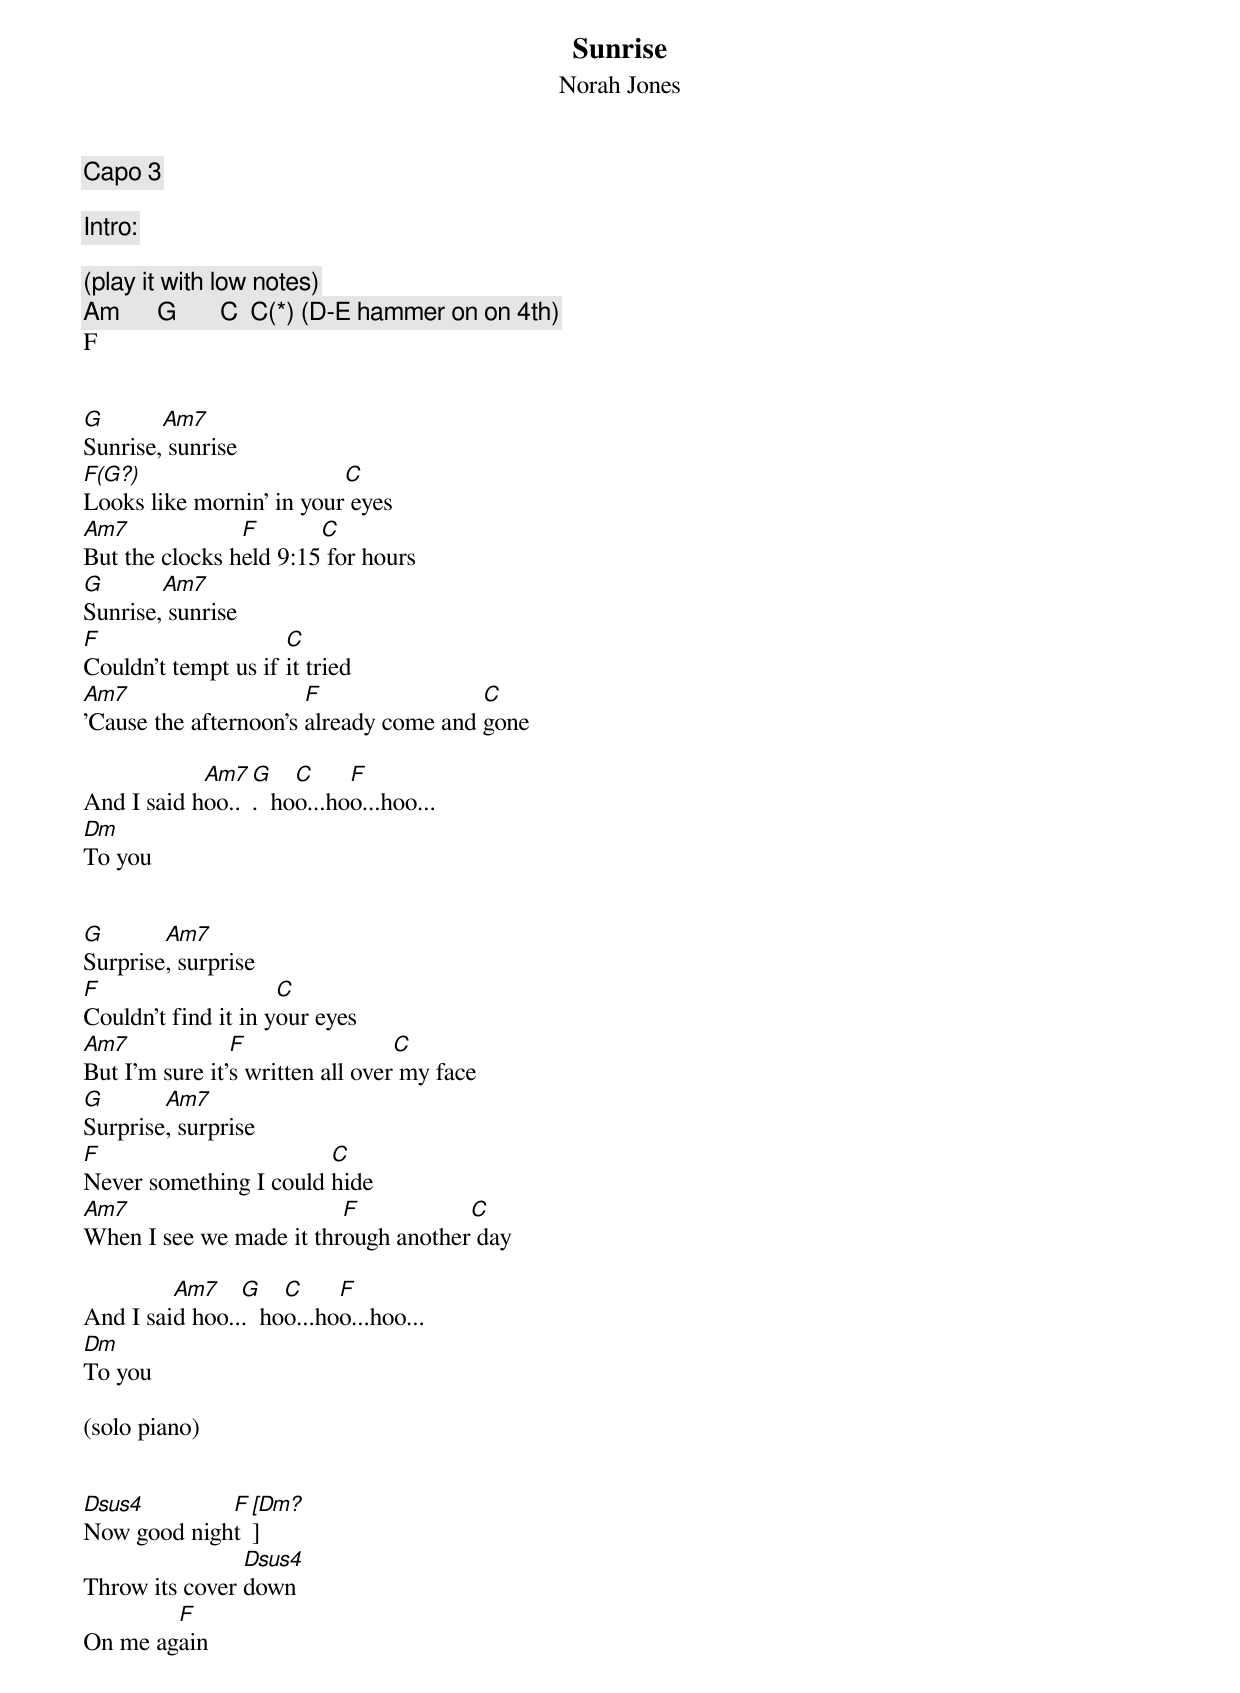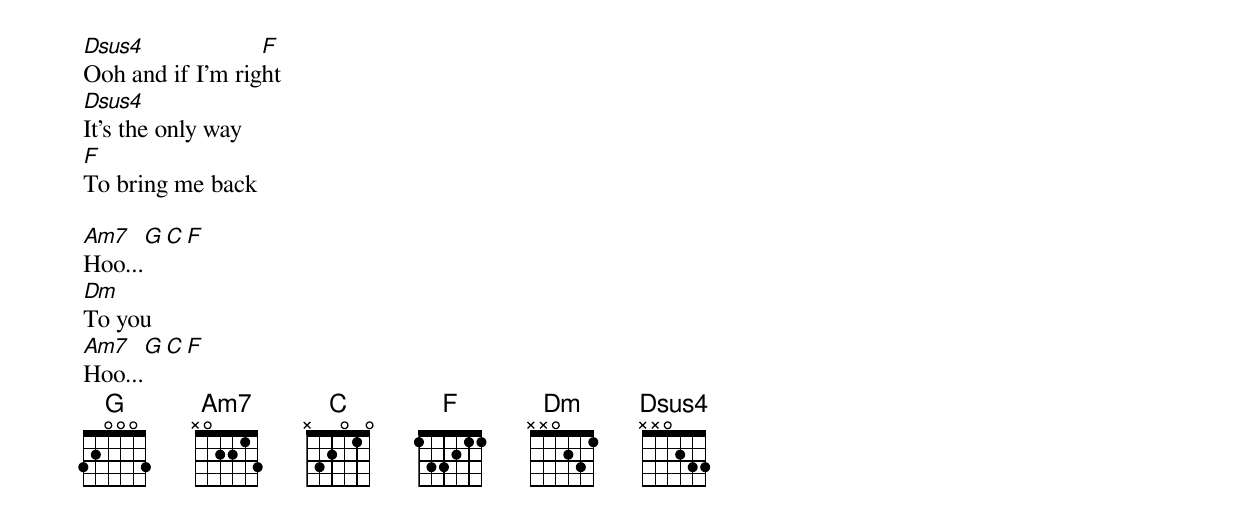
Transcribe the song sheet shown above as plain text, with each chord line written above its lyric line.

Sunrise
Norah Jones

Capo 3

Intro:

(play it with low notes)
Am      G       C  C(*) (D-E hammer on on 4th)
F


G       Am7
Sunrise, sunrise
F(G?)                     C
Looks like mornin' in your eyes
Am7             F       C
But the clocks held 9:15 for hours
G       Am7
Sunrise, sunrise
F                    C
Couldn't tempt us if it tried
Am7                    F                C
'Cause the afternoon's already come and gone

            Am7 G    C     F
And I said hoo...  hoo...hoo...hoo...
Dm
To you


G       Am7
Surprise, surprise
F                    C
Couldn't find it in your eyes
Am7             F                 C
But I'm sure it's written all over my face
G       Am7
Surprise, surprise
F                       C
Never something I could hide
Am7                      F           C
When I see we made it through another day

         Am7    G    C     F
And I said hoo...  hoo...hoo...hoo...
Dm
To you

(solo piano)


Dsus4        F                 [Dm?]
Now good night
                Dsus4
Throw its cover down
        F
On me again
Dsus4             F
Ooh and if I'm right
Dsus4
It's the only way
F
To bring me back

Am7     G    C     F
Hoo...
Dm
To you
Am7     G    C     F
Hoo...
